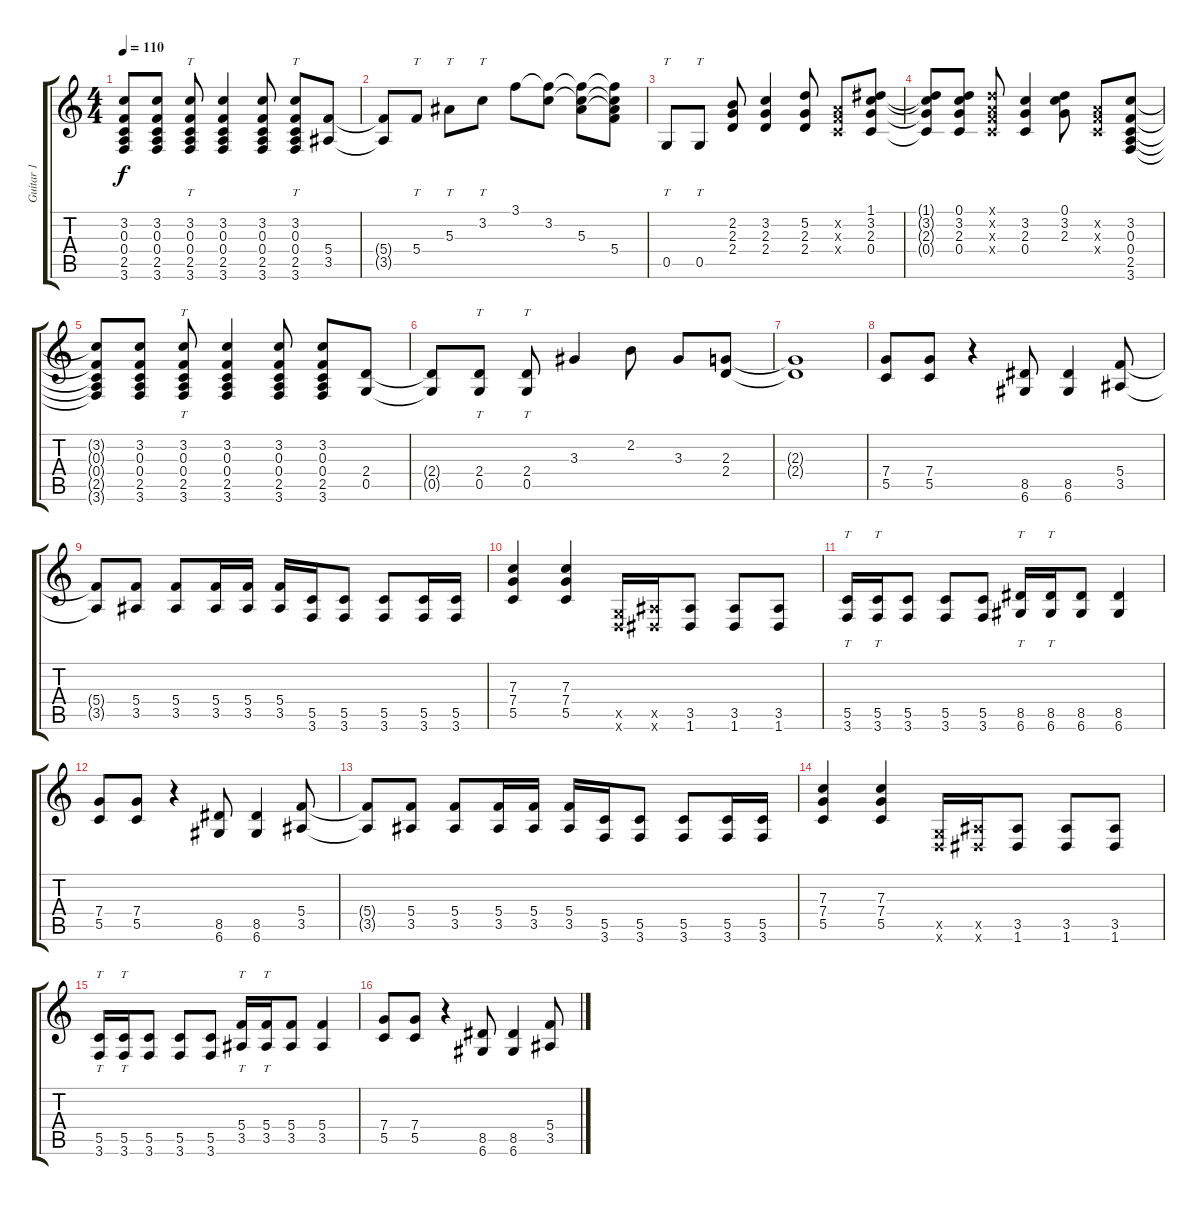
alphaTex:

\track ("Guitar 1" "Guitar 1") {instrument distortionguitar}
\staff {score tabs}
\tuning (D4 A3 F3 C3 G2 D2) {hide}
\ts (4 4)
\tempo 110
\clef g2
\ks c
(3.2{t} 0.3{t} 0.4{t} 2.5{t} 3.6{t}).8{dy f} (3.2 0.3 0.4 2.5 3.6).8 (3.2 0.3 0.4 2.5 3.6).8{tt} (3.2 0.3 0.4 2.5 3.6).4 (3.2 0.3 0.4 2.5 3.6).8 (3.2 0.3 0.4 2.5 3.6).8{tt} (5.4 3.5).8 |
(5.4{t} 3.5{t}).8 5.4.8{tt} 5.3.8{tt} 3.2.8{tt} 3.1.8 (3.1{t} 3.2).8 (3.1{t} 3.2{t} 5.3).8 (3.1{t} 3.2{t} 5.3{t} 5.4).8 |
0.5.8{tt} 0.5.8{tt} (2.2 2.3 2.4).8 (3.2 2.3 2.4).4 (5.2 2.3 2.4).8 (0.2{x} 0.3{x} 0.4{x}).8 (1.1 3.2 2.3 0.4).8 |
(1.1{t} 3.2{t} 2.3{t} 0.4{t}).8 (0.1 3.2 2.3 0.4).8 (0.1{x} 0.2{x} 0.3{x} 0.4{x}).8 (3.2 2.3 0.4).4 (0.1 3.2 2.3).8 (0.2{x} 0.3{x} 0.4{x}).8 (3.2 0.3 0.4 2.5 3.6).8 |
(3.2{t} 0.3{t} 0.4{t} 2.5{t} 3.6{t}).8 (3.2 0.3 0.4 2.5 3.6).8 (3.2 0.3 0.4 2.5 3.6).8{tt} (3.2 0.3 0.4 2.5 3.6).4 (3.2 0.3 0.4 2.5 3.6).8 (3.2 0.3 0.4 2.5 3.6).8 (2.4 0.5).8 |
(2.4{t} 0.5{t}).8 (2.4 0.5).8{tt} (2.4 0.5).8{tt} 3.3.4 2.2.8 3.3.8 (2.3 2.4).8 |
(2.3{t} 2.4{t}).1 |
(7.4 5.5).8 (7.4 5.5).8 r.4 (8.5 6.6).8 (8.5 6.6).4 (5.4 3.5).8 |
(5.4{t} 3.5{t}).8 (5.4 3.5).8 (5.4 3.5).8 (5.4 3.5).16 (5.4 3.5).16 (5.4 3.5).16 (5.5 3.6).16 (5.5 3.6).8 (5.5 3.6).8 (5.5 3.6).16 (5.5 3.6).16 |
(7.3 7.4 5.5).4 (7.3 7.4 5.5).4 (0.5{x} 0.6{x}).16 (3.5{x} 1.6{x}).16 (3.5 1.6).8 (3.5 1.6).8 (3.5 1.6).8 |
(5.5 3.6).16{tt} (5.5 3.6).16{tt} (5.5 3.6).8 (5.5 3.6).8 (5.5 3.6).8 (8.5 6.6).16{tt} (8.5 6.6).16{tt} (8.5 6.6).8 (8.5 6.6).4 |
(7.4 5.5).8 (7.4 5.5).8 r.4 (8.5 6.6).8 (8.5 6.6).4 (5.4 3.5).8 |
(5.4{t} 3.5{t}).8 (5.4 3.5).8 (5.4 3.5).8 (5.4 3.5).16 (5.4 3.5).16 (5.4 3.5).16 (5.5 3.6).16 (5.5 3.6).8 (5.5 3.6).8 (5.5 3.6).16 (5.5 3.6).16 |
(7.3 7.4 5.5).4 (7.3 7.4 5.5).4 (0.5{x} 0.6{x}).16 (3.5{x} 1.6{x}).16 (3.5 1.6).8 (3.5 1.6).8 (3.5 1.6).8 |
(5.5 3.6).16{tt} (5.5 3.6).16{tt} (5.5 3.6).8 (5.5 3.6).8 (5.5 3.6).8 (5.4 3.5).16{tt} (5.4 3.5).16{tt} (5.4 3.5).8 (5.4 3.5).4 |
(7.4 5.5).8 (7.4 5.5).8 r.4 (8.5 6.6).8 (8.5 6.6).4 (5.4 3.5).8
